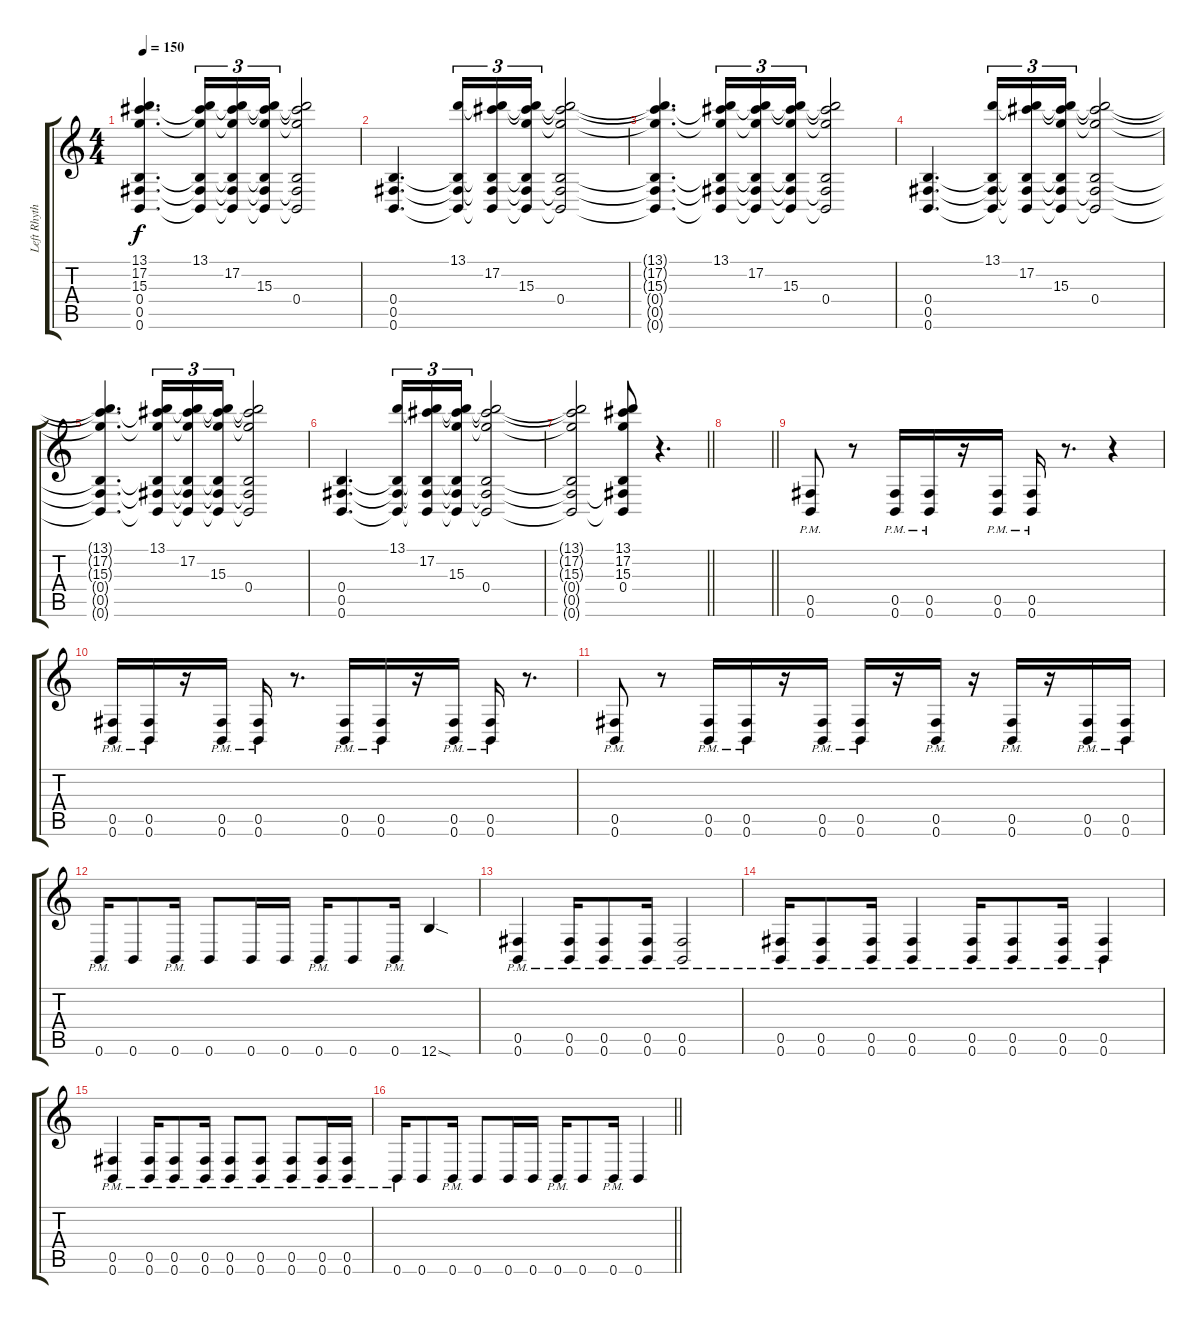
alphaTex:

\track ("Left Rhythm" "Left Rhyth") {instrument distortionguitar}
\staff {score tabs}
\tuning (Db4 Ab3 E3 B2 Gb2 B1) {hide}
\ts (4 4)
\tempo 150
\clef g2
\ks c
(13.1{t} 17.2{t} 15.3{t} 0.4{t} 0.5{t} 0.6{t}).4{d dy f} (13.1 17.2{t} 15.3{t} 0.4{t} 0.5{t} 0.6{t}).16{tu (3 2)} (13.1{t} 17.2 15.3{t} 0.4{t} 0.5{t} 0.6{t}).16{tu (3 2)} (13.1{t} 17.2{t} 15.3 0.4{t} 0.5{t} 0.6{t}).16{tu (3 2)} (13.1{t} 17.2{t} 15.3{t} 0.4 0.5{t} 0.6{t}).2 |
(0.4 0.5 0.6).4{d} (13.1 0.4{t} 0.5{t} 0.6{t}).16{tu (3 2)} (13.1{t} 17.2 0.4{t} 0.5{t} 0.6{t}).16{tu (3 2)} (13.1{t} 17.2{t} 15.3 0.4{t} 0.5{t} 0.6{t}).16{tu (3 2)} (13.1{t} 17.2{t} 15.3{t} 0.4 0.5{t} 0.6{t}).2 |
(13.1{t} 17.2{t} 15.3{t} 0.4{t} 0.5{t} 0.6{t}).4{d} (13.1 17.2{t} 15.3{t} 0.4{t} 0.5{t} 0.6{t}).16{tu (3 2)} (13.1{t} 17.2 15.3{t} 0.4{t} 0.5{t} 0.6{t}).16{tu (3 2)} (13.1{t} 17.2{t} 15.3 0.4{t} 0.5{t} 0.6{t}).16{tu (3 2)} (13.1{t} 17.2{t} 15.3{t} 0.4 0.5{t} 0.6{t}).2 |
(0.4 0.5 0.6).4{d} (13.1 0.4{t} 0.5{t} 0.6{t}).16{tu (3 2)} (13.1{t} 17.2 0.4{t} 0.5{t} 0.6{t}).16{tu (3 2)} (13.1{t} 17.2{t} 15.3 0.4{t} 0.5{t} 0.6{t}).16{tu (3 2)} (13.1{t} 17.2{t} 15.3{t} 0.4 0.5{t} 0.6{t}).2 |
(13.1{t} 17.2{t} 15.3{t} 0.4{t} 0.5{t} 0.6{t}).4{d} (13.1 17.2{t} 15.3{t} 0.4{t} 0.5{t} 0.6{t}).16{tu (3 2)} (13.1{t} 17.2 15.3{t} 0.4{t} 0.5{t} 0.6{t}).16{tu (3 2)} (13.1{t} 17.2{t} 15.3 0.4{t} 0.5{t} 0.6{t}).16{tu (3 2)} (13.1{t} 17.2{t} 15.3{t} 0.4 0.5{t} 0.6{t}).2 |
(0.4 0.5 0.6).4{d} (13.1 0.4{t} 0.5{t} 0.6{t}).16{tu (3 2)} (13.1{t} 17.2 0.4{t} 0.5{t} 0.6{t}).16{tu (3 2)} (13.1{t} 17.2{t} 15.3 0.4{t} 0.5{t} 0.6{t}).16{tu (3 2)} (13.1{t} 17.2{t} 15.3{t} 0.4 0.5{t} 0.6{t}).2 |
\barLineRight lightlight
(13.1{t} 17.2{t} 15.3{t} 0.4{t} 0.5{t} 0.6{t}).2 (13.1 17.2 15.3 0.4 0.5{t} 0.6{t}).8 r.4{d} |
\section ("" "")
\barLineRight lightlight
|
\section ("" "")
(0.5{pm} 0.6{pm}).8 r.8 (0.5{pm} 0.6{pm}).16 (0.5{pm} 0.6{pm}).16 r.16 (0.5{pm} 0.6{pm}).16 (0.5{pm} 0.6{pm}).16 r.8{d} r.4 |
(0.5{pm} 0.6{pm}).16 (0.5{pm} 0.6{pm}).16 r.16 (0.5{pm} 0.6{pm}).16 (0.5{pm} 0.6{pm}).16 r.8{d} (0.5{pm} 0.6{pm}).16 (0.5{pm} 0.6{pm}).16 r.16 (0.5{pm} 0.6{pm}).16 (0.5{pm} 0.6{pm}).16 r.8{d} |
(0.5{pm} 0.6{pm}).8 r.8 (0.5{pm} 0.6{pm}).16 (0.5{pm} 0.6{pm}).16 r.16 (0.5{pm} 0.6{pm}).16 (0.5{pm} 0.6{pm}).16 r.16 (0.5{pm} 0.6{pm}).16 r.16 (0.5{pm} 0.6{pm}).16 r.16 (0.5{pm} 0.6{pm}).16 (0.5{pm} 0.6{pm}).16 |
0.6{pm}.16 0.6.8 0.6{pm}.16 0.6.8 0.6.16 0.6.16 0.6{pm}.16 0.6.8 0.6{pm}.16 12.6{sod}.4 |
(0.5{pm} 0.6{pm}).4 (0.5{pm} 0.6{pm}).16 (0.5{pm} 0.6{pm}).8 (0.5{pm} 0.6{pm}).16 (0.5{pm} 0.6{pm}).2 |
(0.5{pm} 0.6{pm}).16 (0.5{pm} 0.6{pm}).8 (0.5{pm} 0.6{pm}).16 (0.5{pm} 0.6{pm}).4 (0.5{pm} 0.6{pm}).16 (0.5{pm} 0.6{pm}).8 (0.5{pm} 0.6{pm}).16 (0.5{pm} 0.6{pm}).4 |
(0.5{pm} 0.6{pm}).4 (0.5{pm} 0.6{pm}).16 (0.5{pm} 0.6{pm}).8 (0.5{pm} 0.6{pm}).16 (0.5{pm} 0.6{pm}).8 (0.5{pm} 0.6{pm}).8 (0.5{pm} 0.6{pm}).8 (0.5{pm} 0.6{pm}).16 (0.5{pm} 0.6{pm}).16 |
\barLineRight lightlight
0.6{pm}.16 0.6.8 0.6{pm}.16 0.6.8 0.6.16 0.6.16 0.6{pm}.16 0.6.8 0.6{pm}.16 0.6.4
